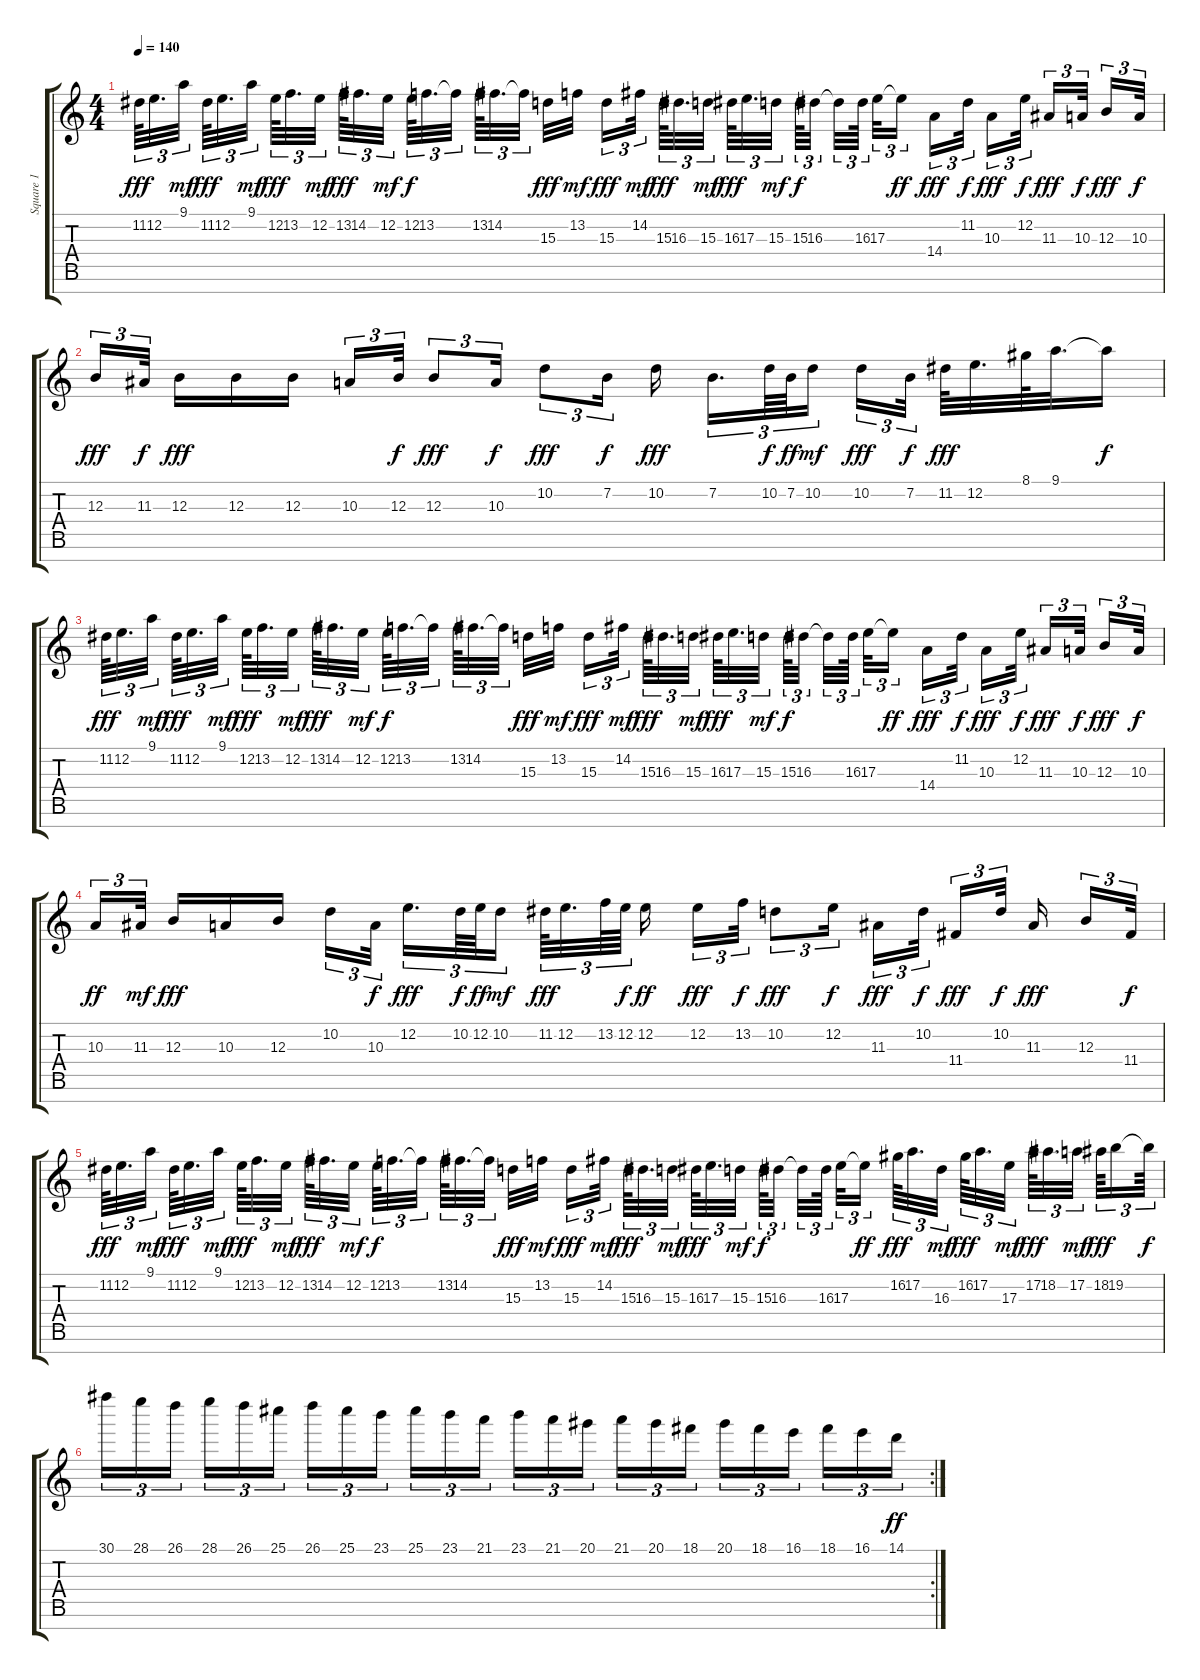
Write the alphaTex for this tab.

\track ("Square 1" "Square 1") {instrument lead1square}
\staff {score tabs}
\tuning (C5 E4 B3 G3 D3 A2 Eb2) {hide}
\ts (4 4)
\tempo 140
\clef g2
\ks c
11.2.64{tu (3 2) dy fff} 12.2.32{d tu (3 2)} 9.1.32{tu (3 2) dy mf} 11.2.64{tu (3 2) dy fff beam splitsecondary} 12.2.32{d tu (3 2)} 9.1.32{tu (3 2) dy mf} 12.2.64{tu (3 2) dy fff beam splitsecondary} 13.2.32{d tu (3 2)} 12.2.32{tu (3 2) dy mf} 13.2.64{tu (3 2) dy fff beam splitsecondary} 14.2.32{d tu (3 2)} 12.2.32{tu (3 2) dy mf} 12.2.64{tu (3 2) dy f beam splitsecondary} 13.2.32{d tu (3 2)} 13.2{t}.32{tu (3 2)} 13.2.64{tu (3 2) beam splitsecondary} 14.2.32{d tu (3 2)} 14.2{t}.32{tu (3 2) beam splitsecondary} 15.3.32{dy fff} 13.2.32{dy mf beam splitsecondary} 15.3.16{tu (3 2) dy fff} 14.2.32{tu (3 2) dy mf} 15.3.64{tu (3 2) dy fff} 16.3.32{d tu (3 2)} 15.3.32{tu (3 2) dy mf} 16.3.64{tu (3 2) dy fff beam splitsecondary} 17.3.32{d tu (3 2)} 15.3.32{tu (3 2) dy mf} 15.3.64{tu (3 2) dy f beam splitsecondary} 16.3.32{tu (3 2)} 16.3{t}.32{tu (3 2)} 16.3.64{tu (3 2)} 17.3.32{tu (3 2)} 17.3{t}.16{tu (3 2) dy ff} 14.4.16{tu (3 2) dy fff} 11.2.32{tu (3 2) dy f} 10.3.16{tu (3 2) dy fff} 12.2.32{tu (3 2) dy f} 11.3.16{tu (3 2) dy fff} 10.3.32{tu (3 2) dy f} 12.3.16{tu (3 2) dy fff} 10.3.32{tu (3 2) dy f} |
12.3.16{tu (3 2) dy fff} 11.3.32{tu (3 2) dy f beam splitsecondary} 12.3.16{dy fff} 12.3.16 12.3.16 10.3.16{tu (3 2)} 12.3.32{tu (3 2) dy f} 12.3.8{tu (3 2) dy fff} 10.3.16{tu (3 2) dy f} 10.2.8{tu (3 2) dy fff} 7.2.16{tu (3 2) dy f beam splitsecondary} 10.2.16{dy fff beam splitsecondary} 7.2.16{d tu (3 2)} 10.2.64{tu (3 2) dy f} 7.2.64{tu (3 2) dy ff} 10.2.16{tu (3 2) dy mf} 10.2.16{tu (3 2) dy fff} 7.2.32{tu (3 2) dy f beam splitsecondary} 11.2.64{dy fff} 12.2.32{d} 8.1.64 9.1.32{d} 9.1{t}.16{dy f} |
11.2.64{tu (3 2) dy fff} 12.2.32{d tu (3 2)} 9.1.32{tu (3 2) dy mf} 11.2.64{tu (3 2) dy fff beam splitsecondary} 12.2.32{d tu (3 2)} 9.1.32{tu (3 2) dy mf} 12.2.64{tu (3 2) dy fff beam splitsecondary} 13.2.32{d tu (3 2)} 12.2.32{tu (3 2) dy mf} 13.2.64{tu (3 2) dy fff beam splitsecondary} 14.2.32{d tu (3 2)} 12.2.32{tu (3 2) dy mf} 12.2.64{tu (3 2) dy f beam splitsecondary} 13.2.32{d tu (3 2)} 13.2{t}.32{tu (3 2)} 13.2.64{tu (3 2) beam splitsecondary} 14.2.32{d tu (3 2)} 14.2{t}.32{tu (3 2) beam splitsecondary} 15.3.32{dy fff} 13.2.32{dy mf beam splitsecondary} 15.3.16{tu (3 2) dy fff} 14.2.32{tu (3 2) dy mf} 15.3.64{tu (3 2) dy fff} 16.3.32{d tu (3 2)} 15.3.32{tu (3 2) dy mf} 16.3.64{tu (3 2) dy fff beam splitsecondary} 17.3.32{d tu (3 2)} 15.3.32{tu (3 2) dy mf} 15.3.64{tu (3 2) dy f beam splitsecondary} 16.3.32{tu (3 2)} 16.3{t}.32{tu (3 2)} 16.3.64{tu (3 2)} 17.3.32{tu (3 2)} 17.3{t}.16{tu (3 2) dy ff} 14.4.16{tu (3 2) dy fff} 11.2.32{tu (3 2) dy f} 10.3.16{tu (3 2) dy fff} 12.2.32{tu (3 2) dy f} 11.3.16{tu (3 2) dy fff} 10.3.32{tu (3 2) dy f} 12.3.16{tu (3 2) dy fff} 10.3.32{tu (3 2) dy f} |
10.3.16{tu (3 2) dy ff} 11.3.32{tu (3 2) dy mf beam splitsecondary} 12.3.16{dy fff} 10.3.16 12.3.16 10.2.16{tu (3 2)} 10.3.32{tu (3 2) dy f beam splitsecondary} 12.2.16{d tu (3 2) dy fff} 10.2.64{tu (3 2) dy f} 12.2.64{tu (3 2) dy ff} 10.2.16{tu (3 2) dy mf beam splitsecondary} 11.2.64{tu (3 2) dy fff} 12.2.32{d tu (3 2)} 13.2.64{tu (3 2)} 12.2.64{tu (3 2) dy f} 12.2.16{dy ff beam splitsecondary} 12.2.16{tu (3 2) dy fff} 13.2.32{tu (3 2) dy f} 10.2.8{tu (3 2) dy fff} 12.2.16{tu (3 2) dy f} 11.3.16{tu (3 2) dy fff} 10.2.32{tu (3 2) dy f beam splitsecondary} 11.4.16{tu (3 2) dy fff} 10.2.32{tu (3 2) dy f beam splitsecondary} 11.3.16{dy fff beam splitsecondary} 12.3.16{tu (3 2)} 11.4.32{tu (3 2) dy f} |
11.2.64{tu (3 2) dy fff} 12.2.32{d tu (3 2)} 9.1.32{tu (3 2) dy mf} 11.2.64{tu (3 2) dy fff beam splitsecondary} 12.2.32{d tu (3 2)} 9.1.32{tu (3 2) dy mf} 12.2.64{tu (3 2) dy fff beam splitsecondary} 13.2.32{d tu (3 2)} 12.2.32{tu (3 2) dy mf} 13.2.64{tu (3 2) dy fff beam splitsecondary} 14.2.32{d tu (3 2)} 12.2.32{tu (3 2) dy mf} 12.2.64{tu (3 2) dy f beam splitsecondary} 13.2.32{d tu (3 2)} 13.2{t}.32{tu (3 2)} 13.2.64{tu (3 2) beam splitsecondary} 14.2.32{d tu (3 2)} 14.2{t}.32{tu (3 2) beam splitsecondary} 15.3.32{dy fff} 13.2.32{dy mf beam splitsecondary} 15.3.16{tu (3 2) dy fff} 14.2.32{tu (3 2) dy mf} 15.3.64{tu (3 2) dy fff} 16.3.32{d tu (3 2)} 15.3.32{tu (3 2) dy mf} 16.3.64{tu (3 2) dy fff beam splitsecondary} 17.3.32{d tu (3 2)} 15.3.32{tu (3 2) dy mf} 15.3.64{tu (3 2) dy f beam splitsecondary} 16.3.32{tu (3 2)} 16.3{t}.32{tu (3 2)} 16.3.64{tu (3 2)} 17.3.32{tu (3 2)} 17.3{t}.16{tu (3 2) dy ff} 16.2.64{tu (3 2) dy fff beam splitsecondary} 17.2.32{d tu (3 2)} 16.3.32{tu (3 2) dy mf} 16.2.64{tu (3 2) dy fff beam splitsecondary} 17.2.32{d tu (3 2)} 17.3.32{tu (3 2) dy mf} 17.2.64{tu (3 2) dy fff beam splitsecondary} 18.2.32{d tu (3 2)} 17.2.32{tu (3 2) dy mf} 18.2.64{tu (3 2) dy fff beam splitsecondary} 19.2.16{tu (3 2)} 19.2{t}.64{tu (3 2) dy f} |
\rc 2
30.1.16{tu (3 2)} 28.1.16{tu (3 2)} 26.1.16{tu (3 2) beam splitsecondary} 28.1.16{tu (3 2)} 26.1.16{tu (3 2)} 25.1.16{tu (3 2)} 26.1.16{tu (3 2)} 25.1.16{tu (3 2)} 23.1.16{tu (3 2) beam splitsecondary} 25.1.16{tu (3 2)} 23.1.16{tu (3 2)} 21.1.16{tu (3 2)} 23.1.16{tu (3 2)} 21.1.16{tu (3 2)} 20.1.16{tu (3 2) beam splitsecondary} 21.1.16{tu (3 2)} 20.1.16{tu (3 2)} 18.1.16{tu (3 2)} 20.1.16{tu (3 2)} 18.1.16{tu (3 2)} 16.1.16{tu (3 2) beam splitsecondary} 18.1.16{tu (3 2)} 16.1.16{tu (3 2)} 14.1.16{tu (3 2) dy ff}
